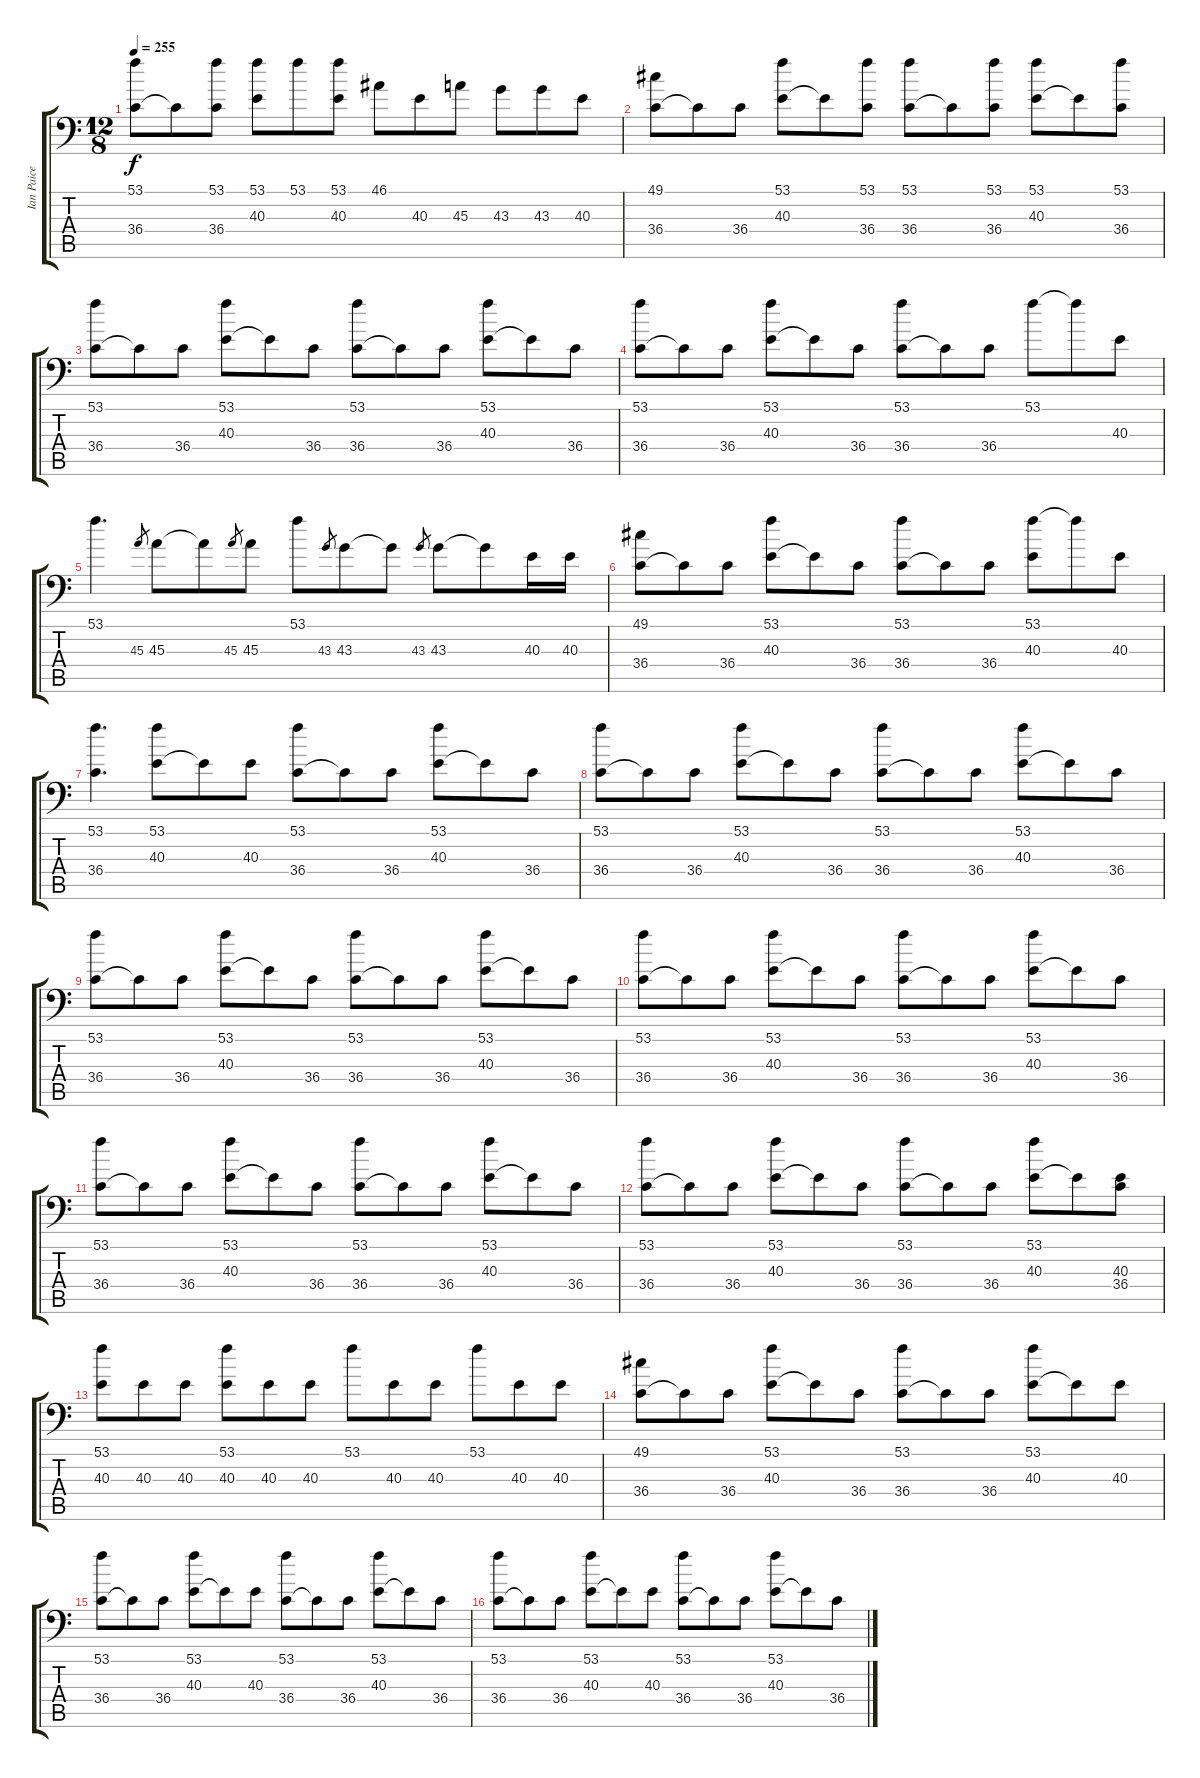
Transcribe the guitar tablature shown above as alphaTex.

\track ("Ian Paice" "Ian Paice") {instrument acousticgrandpiano}
\staff {score tabs}
\tuning (C-1 C-1 C-1 C-1 C-1 C-1) {hide}
\ts (12 8)
\tempo 255
\clef f4
\ks c
(53.1 36.4).8{dy f} 36.4{t}.8 (53.1 36.4).8 (53.1 40.3).8 53.1.8 (53.1 40.3).8 46.1.8 40.3.8 45.3.8 43.3.8 43.3.8 40.3.8 |
(49.1 36.4).8 36.4{t}.8 36.4.8 (53.1 40.3).8 40.3{t}.8 (53.1 36.4).8 (53.1 36.4).8 36.4{t}.8 (53.1 36.4).8 (53.1 40.3).8 40.3{t}.8 (53.1 36.4).8 |
(53.1 36.4).8 36.4{t}.8 36.4.8 (53.1 40.3).8 40.3{t}.8 36.4.8 (53.1 36.4).8 36.4{t}.8 36.4.8 (53.1 40.3).8 40.3{t}.8 36.4.8 |
(53.1 36.4).8 36.4{t}.8 36.4.8 (53.1 40.3).8 40.3{t}.8 36.4.8 (53.1 36.4).8 36.4{t}.8 36.4.8 53.1.8 53.1{t}.8 40.3.8 |
53.1.4{d} 45.3.8{gr} 45.3.8 45.3{t}.8 45.3.8{gr} 45.3.8 53.1.8 43.3.8{gr} 43.3.8 43.3{t}.8 43.3.8{gr} 43.3.8 43.3{t}.8 40.3.16 40.3.16 |
(49.1 36.4).8 36.4{t}.8 36.4.8 (53.1 40.3).8 40.3{t}.8 36.4.8 (53.1 36.4).8 36.4{t}.8 36.4.8 (53.1 40.3).8 53.1{t}.8 40.3.8 |
(53.1 36.4).4{d} (53.1 40.3).8 40.3{t}.8 40.3.8 (53.1 36.4).8 36.4{t}.8 36.4.8 (53.1 40.3).8 40.3{t}.8 36.4.8 |
(53.1 36.4).8 36.4{t}.8 36.4.8 (53.1 40.3).8 40.3{t}.8 36.4.8 (53.1 36.4).8 36.4{t}.8 36.4.8 (53.1 40.3).8 40.3{t}.8 36.4.8 |
(53.1 36.4).8 36.4{t}.8 36.4.8 (53.1 40.3).8 40.3{t}.8 36.4.8 (53.1 36.4).8 36.4{t}.8 36.4.8 (53.1 40.3).8 40.3{t}.8 36.4.8 |
(53.1 36.4).8 36.4{t}.8 36.4.8 (53.1 40.3).8 40.3{t}.8 36.4.8 (53.1 36.4).8 36.4{t}.8 36.4.8 (53.1 40.3).8 40.3{t}.8 36.4.8 |
(53.1 36.4).8 36.4{t}.8 36.4.8 (53.1 40.3).8 40.3{t}.8 36.4.8 (53.1 36.4).8 36.4{t}.8 36.4.8 (53.1 40.3).8 40.3{t}.8 36.4.8 |
(53.1 36.4).8 36.4{t}.8 36.4.8 (53.1 40.3).8 40.3{t}.8 36.4.8 (53.1 36.4).8 36.4{t}.8 36.4.8 (53.1 40.3).8 40.3{t}.8 (40.3 36.4).8 |
(53.1 40.3).8 40.3.8 40.3.8 (53.1 40.3).8 40.3.8 40.3.8 53.1.8 40.3.8 40.3.8 53.1.8 40.3.8 40.3.8 |
(49.1 36.4).8 36.4{t}.8 36.4.8 (53.1 40.3).8 40.3{t}.8 36.4.8 (53.1 36.4).8 36.4{t}.8 36.4.8 (53.1 40.3).8 40.3{t}.8 40.3.8 |
(53.1 36.4).8 36.4{t}.8 36.4.8 (53.1 40.3).8 40.3{t}.8 40.3.8 (53.1 36.4).8 36.4{t}.8 36.4.8 (53.1 40.3).8 40.3{t}.8 36.4.8 |
(53.1 36.4).8 36.4{t}.8 36.4.8 (53.1 40.3).8 40.3{t}.8 40.3.8 (53.1 36.4).8 36.4{t}.8 36.4.8 (53.1 40.3).8 40.3{t}.8 36.4.8
